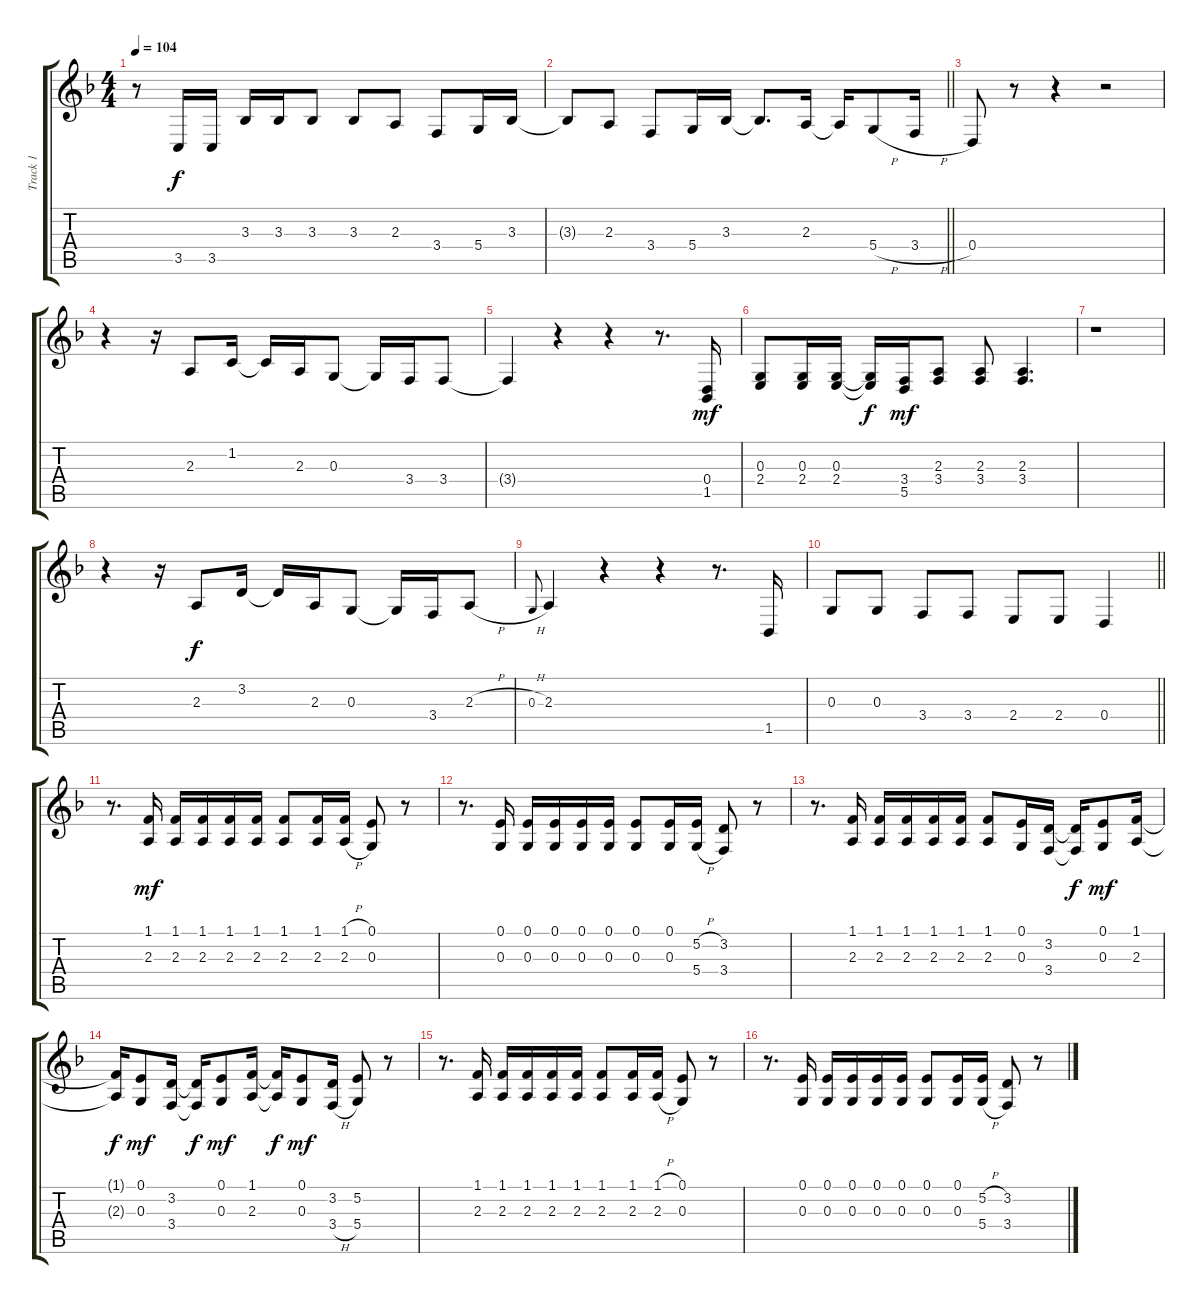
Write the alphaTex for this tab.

\track ("Track 1" "Track 1") {instrument tenorsax}
\staff {score tabs}
\tuning (E4 B3 G3 D3 A2 E2) {hide}
\ts (4 4)
\tempo 104
\clef g2
\ks dminor
r.8{dy f} 3.5.16 3.5.16 3.3.16 3.3.16 3.3.8 3.3.8 2.3.8 3.4.8 5.4.16 3.3.16 |
\barLineRight lightlight
3.3{t}.8 2.3.8 3.4.8 5.4.16 3.3.16 3.3{t}.8{d} 2.3.16 2.3{t}.16 5.4{h}.8 3.4{h}.16 |
0.4.8 r.8 r.4 r.2 |
r.4 r.16 2.3.8 1.2.16 1.2{t}.16 2.3.16 0.3.8 0.3{t}.16 3.4.16 3.4.8 |
3.4{t}.4 r.4 r.4 r.8{d} (0.4 1.5).16{dy mf} |
(0.3 2.4).8 (0.3 2.4).16 (0.3 2.4).16 (0.3{t} 2.4{t}).16{dy f} (3.4 5.5).16{dy mf} (2.3 3.4).8 (2.3 3.4).8 (2.3 3.4).4{d} |
r.1 |
r.4 r.16 2.3.8{dy f} 3.2.16 3.2{t}.16 2.3.16 0.3.8 0.3{t}.16 3.4.16 2.3{h}.8 |
0.3{h}.8{gr onbeat} 2.3.4 r.4 r.4 r.8{d} 1.5.16 |
\barLineRight lightlight
0.3.8 0.3.8 3.4.8 3.4.8 2.4.8 2.4.8 0.4.4 |
r.8{d} (1.1 2.3).16{dy mf} (1.1 2.3).16 (1.1 2.3).16 (1.1 2.3).16 (1.1 2.3).16 (1.1 2.3).8 (1.1 2.3).16 (1.1{h} 2.3{h}).16 (0.1 0.3).8 r.8 |
r.8{d} (0.1 0.3).16 (0.1 0.3).16 (0.1 0.3).16 (0.1 0.3).16 (0.1 0.3).16 (0.1 0.3).8 (0.1 0.3).16 (5.2{h} 5.4{h}).16 (3.2 3.4).8 r.8 |
r.8{d} (1.1 2.3).16 (1.1 2.3).16 (1.1 2.3).16 (1.1 2.3).16 (1.1 2.3).16 (1.1 2.3).8 (0.1 0.3).16 (3.2 3.4).16 (3.2{t} 3.4{t}).16{dy f} (0.1 0.3).8{dy mf} (1.1 2.3).16 |
(1.1{t} 2.3{t}).16{dy f} (0.1 0.3).8{dy mf} (3.2 3.4).16 (3.2{t} 3.4{t}).16{dy f} (0.1 0.3).8{dy mf} (1.1 2.3).16 (1.1{t} 2.3{t}).16{dy f} (0.1 0.3).8{dy mf} (3.2 3.4{h}).16 (5.2 5.4).8 r.8 |
r.8{d} (1.1 2.3).16 (1.1 2.3).16 (1.1 2.3).16 (1.1 2.3).16 (1.1 2.3).16 (1.1 2.3).8 (1.1 2.3).16 (1.1{h} 2.3{h}).16 (0.1 0.3).8 r.8 |
r.8{d} (0.1 0.3).16 (0.1 0.3).16 (0.1 0.3).16 (0.1 0.3).16 (0.1 0.3).16 (0.1 0.3).8 (0.1 0.3).16 (5.2{h} 5.4{h}).16 (3.2 3.4).8 r.8
